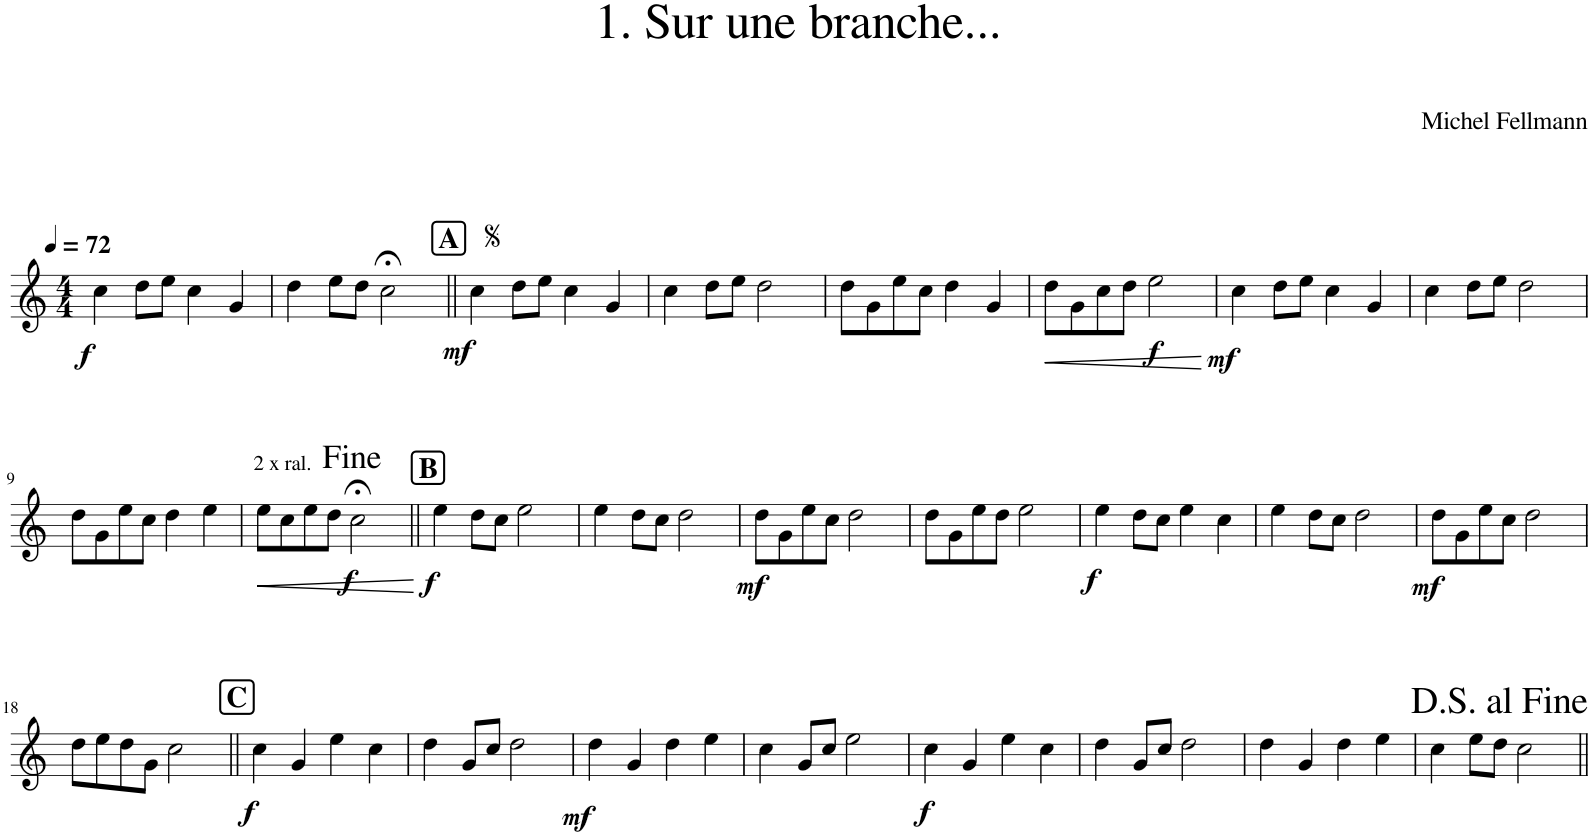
**kern	**dynam
*part1	*part1
*staff1	*staff1
*I"Cor en Fa	*
*I'Cor Fa	*
*clefG2	*
*Trd4c7	*
*k[]	*
*M4/4	*
*MM72	*
=1	=1
!	!LO:DY:b
4cc\	f
8dd\L	.
8ee\J	.
4cc\	.
4g/	.
=2	=2
4dd\	.
8ee\L	.
8dd\J	.
2cc;<\	.
!!LO:REH:place=s1:a:B:cj:fs=14:t=A
=3||	=3||
!	!LO:DY:b
4cc\	mf
8dd\L	.
8ee\J	.
4cc\	.
4g/	.
=4	=4
4cc\	.
8dd\L	.
8ee\J	.
2dd\	.
=5	=5
8dd\L	.
8g\	.
8ee\	.
8cc\J	.
4dd\	.
4g/	.
=6	=6
!	!LO:HP:b
8dd\L	<
8g\	.
8cc\	.
8dd\J	.
!	!LO:DY:b
2ee\	f
.	[
=7	=7
!	!LO:DY:b
4cc\	mf
8dd\L	.
8ee\J	.
4cc\	.
4g/	.
=8	=8
4cc\	.
8dd\L	.
8ee\J	.
2dd\	.
!!LO:LB:g=z
=9	=9
8dd\L	.
8g\	.
8ee\	.
8cc\J	.
4dd\	.
4ee\	.
=10	=10
!LO:TX:a:t=2 x ral.	!
!	!LO:HP:b
8ee\L	<
8cc\	.
8ee\	.
8dd\J	.
!	!LO:DY:b
2cc;<\	f
.	[
!!LO:REH:place=s1:a:B:cj:fs=14:t=B
=11||	=11||
!	!LO:DY:b
4ee\	f
8dd\L	.
8cc\J	.
2ee\	.
=12	=12
4ee\	.
8dd\L	.
8cc\J	.
2dd\	.
=13	=13
!	!LO:DY:b
8dd\L	mf
8g\	.
8ee\	.
8cc\J	.
2dd\	.
=14	=14
8dd\L	.
8g\	.
8ee\	.
8dd\J	.
2ee\	.
=15	=15
!	!LO:DY:b
4ee\	f
8dd\L	.
8cc\J	.
4ee\	.
4cc\	.
=16	=16
4ee\	.
8dd\L	.
8cc\J	.
2dd\	.
=17	=17
!	!LO:DY:b
8dd\L	mf
8g\	.
8ee\	.
8cc\J	.
2dd\	.
!!LO:LB:g=z
=18	=18
8dd\L	.
8ee\	.
8dd\	.
8g\J	.
2cc\	.
!!LO:REH:place=s1:a:B:cj:fs=14:t=C
=19||	=19||
!	!LO:DY:b
4cc\	f
4g/	.
4ee\	.
4cc\	.
=20	=20
4dd\	.
8g/L	.
8cc/J	.
2dd\	.
=21	=21
!	!LO:DY:b
4dd\	mf
4g/	.
4dd\	.
4ee\	.
=22	=22
4cc\	.
8g/L	.
8cc/J	.
2ee\	.
=23	=23
!	!LO:DY:b
4cc\	f
4g/	.
4ee\	.
4cc\	.
=24	=24
4dd\	.
8g/L	.
8cc/J	.
2dd\	.
=25	=25
4dd\	.
4g/	.
4dd\	.
4ee\	.
=26	=26
4cc\	.
8ee\L	.
8dd\J	.
2cc\	.
=||	=||
*-	*-
